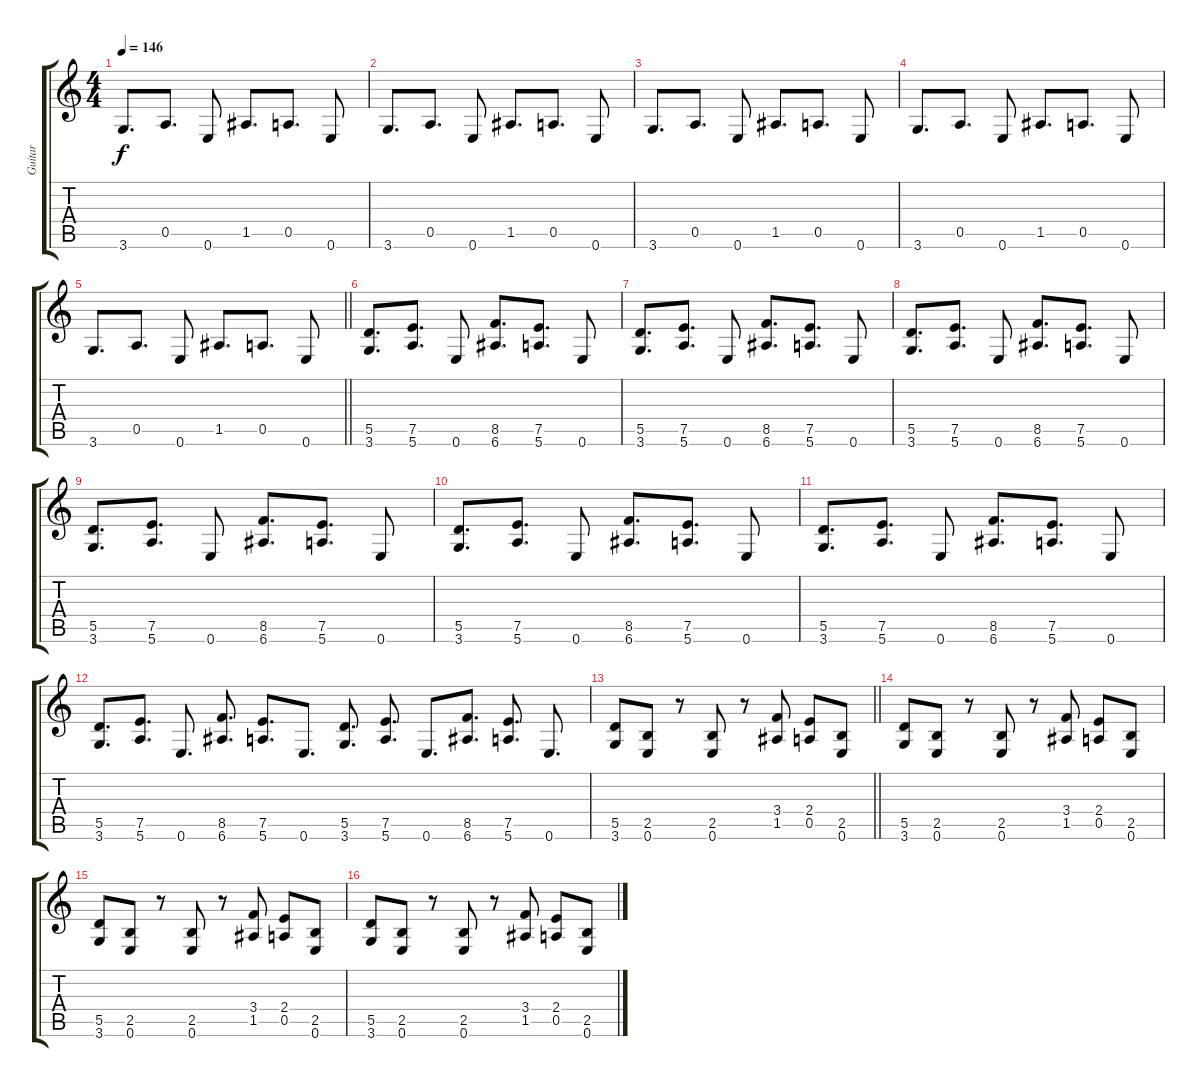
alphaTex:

\track ("Guitar " "Guitar ") {instrument distortionguitar}
\staff {score tabs}
\tuning (E4 B3 G3 D3 A2 E2) {hide}
\ts (4 4)
\tempo 146
\clef g2
\ks c
3.6.8{d dy f} 0.5.8{d} 0.6.8 1.5.8{d} 0.5.8{d} 0.6.8 |
3.6.8{d} 0.5.8{d} 0.6.8 1.5.8{d} 0.5.8{d} 0.6.8 |
3.6.8{d} 0.5.8{d} 0.6.8 1.5.8{d} 0.5.8{d} 0.6.8 |
3.6.8{d} 0.5.8{d} 0.6.8 1.5.8{d} 0.5.8{d} 0.6.8 |
\barLineRight lightlight
3.6.8{d} 0.5.8{d} 0.6.8 1.5.8{d} 0.5.8{d} 0.6.8 |
(5.5 3.6).8{d} (7.5 5.6).8{d} 0.6.8 (8.5 6.6).8{d} (7.5 5.6).8{d} 0.6.8 |
(5.5 3.6).8{d} (7.5 5.6).8{d} 0.6.8 (8.5 6.6).8{d} (7.5 5.6).8{d} 0.6.8 |
(5.5 3.6).8{d} (7.5 5.6).8{d} 0.6.8 (8.5 6.6).8{d} (7.5 5.6).8{d} 0.6.8 |
(5.5 3.6).8{d} (7.5 5.6).8{d} 0.6.8 (8.5 6.6).8{d} (7.5 5.6).8{d} 0.6.8 |
(5.5 3.6).8{d} (7.5 5.6).8{d} 0.6.8 (8.5 6.6).8{d} (7.5 5.6).8{d} 0.6.8 |
(5.5 3.6).8{d} (7.5 5.6).8{d} 0.6.8 (8.5 6.6).8{d} (7.5 5.6).8{d} 0.6.8 |
(5.5 3.6).8{d} (7.5 5.6).8{d} 0.6.8{d} (8.5 6.6).8{d} (7.5 5.6).8{d} 0.6.8{d} (5.5 3.6).8{d} (7.5 5.6).8{d} 0.6.8{d} (8.5 6.6).8{d} (7.5 5.6).8{d} 0.6.8{d} |
\barLineRight lightlight
(5.5 3.6).8 (2.5 0.6).8 r.8 (2.5 0.6).8 r.8 (3.4 1.5).8 (2.4 0.5).8 (2.5 0.6).8 |
(5.5 3.6).8 (2.5 0.6).8 r.8 (2.5 0.6).8 r.8 (3.4 1.5).8 (2.4 0.5).8 (2.5 0.6).8 |
(5.5 3.6).8 (2.5 0.6).8 r.8 (2.5 0.6).8 r.8 (3.4 1.5).8 (2.4 0.5).8 (2.5 0.6).8 |
(5.5 3.6).8 (2.5 0.6).8 r.8 (2.5 0.6).8 r.8 (3.4 1.5).8 (2.4 0.5).8 (2.5 0.6).8
